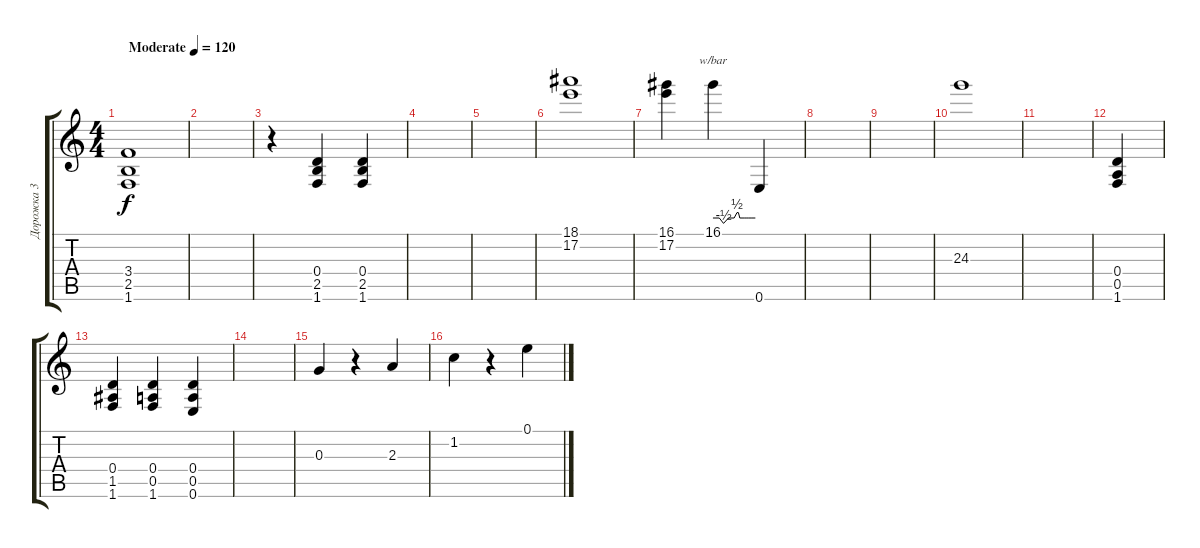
\track ("Дорожка 3" "Дорожка 3") {instrument distortionguitar}
\staff {score tabs}
\tuning (E4 B3 G3 D3 A2 E2) {hide}
\ts (4 4)
\tempo (120 "Moderate")
\clef g2
\ks c
(3.4 2.5 1.6).1{dy f instrument distortionguitar} |
|
r.4 (0.4 2.5 1.6).4 (0.4 2.5 1.6).4 |
|
|
(18.1 17.2).1 |
(16.1 17.2).4 16.1.4{tbe (custom default 0 0 9 0 15 -2 22 0 24 0 30 0 34 2 36 2 38 0 45 0 47 0 50 0 54 0 60 0)} 0.6.4 |
|
|
24.3.1 |
|
(0.4 0.5 1.6).4 |
(0.4 1.5 1.6).4 (0.4 0.5 1.6).4 (0.4 0.5 0.6).4 |
|
0.3.4 r.4 2.3.4 |
1.2.4 r.4 0.1.4
